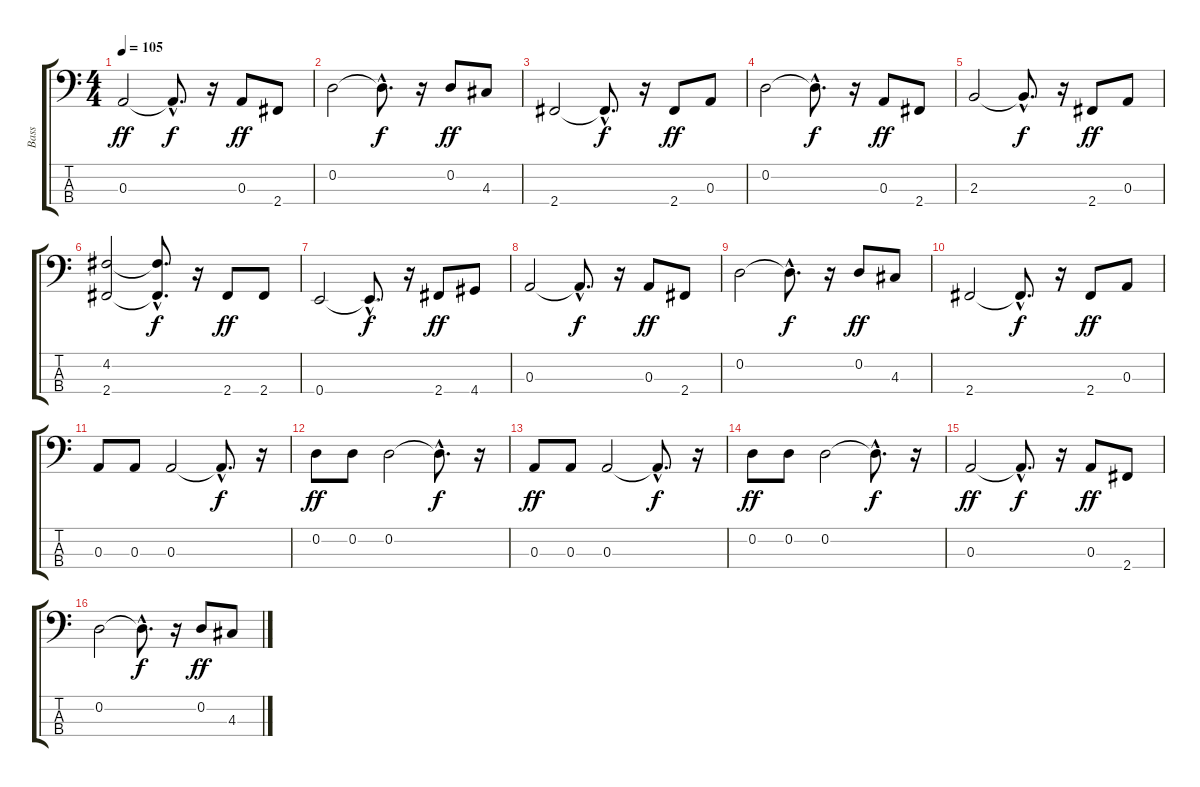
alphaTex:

\track ("Bass" "Bass") {instrument electricbassfinger}
\staff {score tabs}
\tuning (G2 D2 A1 E1) {hide}
\ts (4 4)
\tempo 105
\clef f4
\ks c
0.3.2{dy ff} 0.3{hac t}.8{d dy f} r.16 0.3.8{dy ff} 2.4.8 |
0.2.2 0.2{hac t}.8{d dy f} r.16 0.2.8{dy ff} 4.3.8 |
2.4.2 2.4{hac t}.8{d dy f} r.16 2.4.8{dy ff} 0.3.8 |
0.2.2 0.2{hac t}.8{d dy f} r.16 0.3.8{dy ff} 2.4.8 |
2.3.2 2.3{hac t}.8{d dy f} r.16 2.4.8{dy ff} 0.3.8 |
(4.2 2.4).2 (4.2{hac t} 2.4{hac t}).8{d dy f} r.16 2.4.8{dy ff} 2.4.8 |
0.4.2 0.4{hac t}.8{d dy f} r.16 2.4.8{dy ff} 4.4.8 |
0.3.2 0.3{hac t}.8{d dy f} r.16 0.3.8{dy ff} 2.4.8 |
0.2.2 0.2{hac t}.8{d dy f} r.16 0.2.8{dy ff} 4.3.8 |
2.4.2 2.4{hac t}.8{d dy f} r.16 2.4.8{dy ff} 0.3.8 |
0.3.8 0.3.8 0.3.2 0.3{hac t}.8{d dy f} r.16 |
0.2.8{dy ff} 0.2.8 0.2.2 0.2{hac t}.8{d dy f} r.16 |
0.3.8{dy ff} 0.3.8 0.3.2 0.3{hac t}.8{d dy f} r.16 |
0.2.8{dy ff} 0.2.8 0.2.2 0.2{hac t}.8{d dy f} r.16 |
0.3.2{dy ff} 0.3{hac t}.8{d dy f} r.16 0.3.8{dy ff} 2.4.8 |
0.2.2 0.2{hac t}.8{d dy f} r.16 0.2.8{dy ff} 4.3.8
